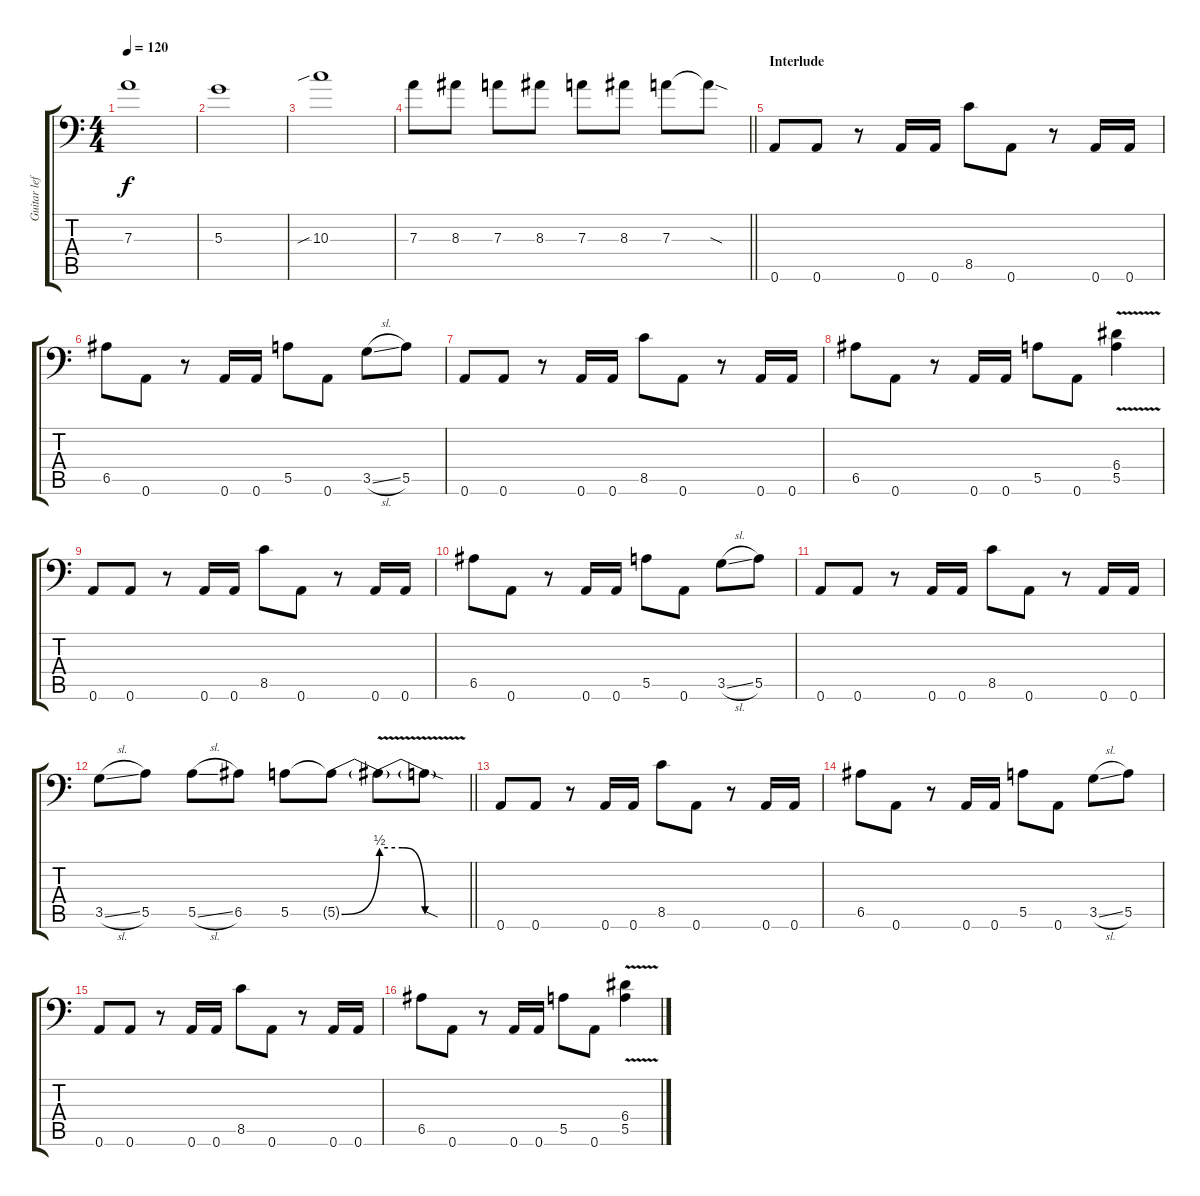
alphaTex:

\track ("Guitar left" "Guitar lef") {instrument distortionguitar}
\staff {score tabs}
\tuning (B3 Gb3 D3 A2 E2 A1) {hide}
\ts (4 4)
\tempo 120
\clef f4
\ks c
7.3.1{dy f} |
5.3.1 |
10.3{sib}.1 |
\barLineRight lightlight
7.3.8 8.3.8 7.3.8 8.3.8 7.3.8 8.3.8 7.3.8 7.3{sod t}.8 |
\section ("" "Interlude")
0.6.8 0.6.8 r.8 0.6.16 0.6.16 8.5.8 0.6.8 r.8 0.6.16 0.6.16 |
6.5.8 0.6.8 r.8 0.6.16 0.6.16 5.5.8 0.6.8 3.5{sl}.8 5.5.8 |
0.6.8 0.6.8 r.8 0.6.16 0.6.16 8.5.8 0.6.8 r.8 0.6.16 0.6.16 |
6.5.8 0.6.8 r.8 0.6.16 0.6.16 5.5.8 0.6.8 (6.4{v} 5.5{v}).4 |
0.6.8 0.6.8 r.8 0.6.16 0.6.16 8.5.8 0.6.8 r.8 0.6.16 0.6.16 |
6.5.8 0.6.8 r.8 0.6.16 0.6.16 5.5.8 0.6.8 3.5{sl}.8 5.5.8 |
0.6.8 0.6.8 r.8 0.6.16 0.6.16 8.5.8 0.6.8 r.8 0.6.16 0.6.16 |
\barLineRight lightlight
3.5{sl}.8 5.5.8 5.5{sl}.8 6.5.8 5.5.8 5.5{be (bend 0 0 60 2) t}.8 5.5{be (custom 0 2 15 2 30 0 60 0) v t}.8 5.5{sod t}.8 |
\section ("" "")
0.6.8 0.6.8 r.8 0.6.16 0.6.16 8.5.8 0.6.8 r.8 0.6.16 0.6.16 |
6.5.8 0.6.8 r.8 0.6.16 0.6.16 5.5.8 0.6.8 3.5{sl}.8 5.5.8 |
0.6.8 0.6.8 r.8 0.6.16 0.6.16 8.5.8 0.6.8 r.8 0.6.16 0.6.16 |
6.5.8 0.6.8 r.8 0.6.16 0.6.16 5.5.8 0.6.8 (6.4{v} 5.5{v}).4
